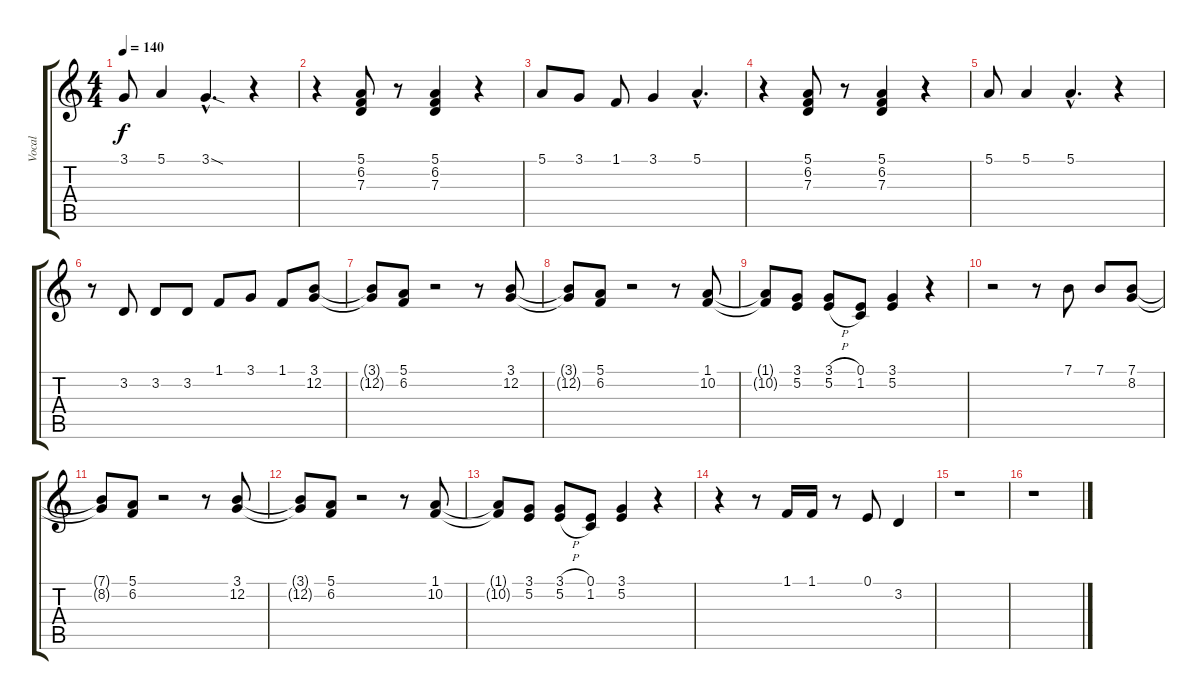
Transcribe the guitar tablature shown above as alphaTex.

\track ("Vocal" "Vocal") {instrument lead2sawtooth}
\staff {score tabs}
\tuning (E4 B3 G3 D3 A2 E2) {hide}
\ts (4 4)
\tempo 140
\clef g2
\ks c
3.1.8{dy f} 5.1.4 3.1{sod hac}.4{d} r.4 |
r.4 (5.1 6.2 7.3).8 r.8 (5.1 6.2 7.3).4 r.4 |
5.1.8 3.1.8 1.1.8 3.1.4 5.1{hac}.4{d} |
r.4 (5.1 6.2 7.3).8 r.8 (5.1 6.2 7.3).4 r.4 |
5.1.8 5.1.4 5.1{hac}.4{d} r.4 |
r.8 3.2.8 3.2.8 3.2.8 1.1.8 3.1.8 1.1.8 (3.1 12.2).8 |
(3.1{t} 12.2{t}).8 (5.1 6.2).8 r.2 r.8 (3.1 12.2).8 |
(3.1{t} 12.2{t}).8 (5.1 6.2).8 r.2 r.8 (1.1 10.2).8 |
(1.1{t} 10.2{t}).8 (3.1 5.2).8 (3.1{h} 5.2{h}).8 (0.1 1.2).8 (3.1 5.2).4 r.4 |
r.2 r.8 7.1.8 7.1.8 (7.1 8.2).8 |
(7.1{t} 8.2{t}).8 (5.1 6.2).8 r.2 r.8 (3.1 12.2).8 |
(3.1{t} 12.2{t}).8 (5.1 6.2).8 r.2 r.8 (1.1 10.2).8 |
(1.1{t} 10.2{t}).8 (3.1 5.2).8 (3.1{h} 5.2{h}).8 (0.1 1.2).8 (3.1 5.2).4 r.4 |
r.4 r.8 1.1.16 1.1.16 r.8 0.1.8 3.2.4 |
r.1 |
r.1
